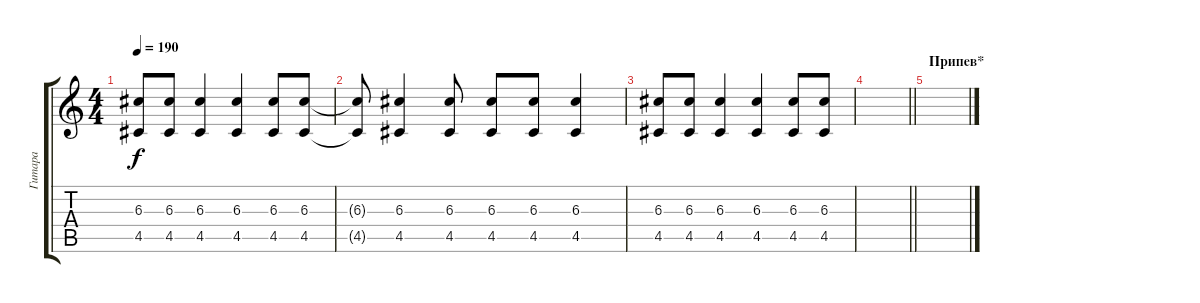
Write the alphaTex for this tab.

\track ("Гитара" "Гитара") {instrument distortionguitar}
\staff {score tabs}
\tuning (E4 B3 G3 D3 A2 E2) {hide}
\ts (4 4)
\tempo 190
\clef g2
\ks c
(6.3 4.5).8{dy f volume 13} (6.3 4.5).8 (6.3 4.5).4 (6.3 4.5).4 (6.3 4.5).8 (6.3 4.5).8 |
(6.3{t} 4.5{t}).8 (6.3 4.5).4 (6.3 4.5).8 (6.3 4.5).8 (6.3 4.5).8 (6.3 4.5).4 |
(6.3 4.5).8 (6.3 4.5).8 (6.3 4.5).4 (6.3 4.5).4 (6.3 4.5).8 (6.3 4.5).8 |
\barLineRight lightlight
|
\section ("" "Припев*")
